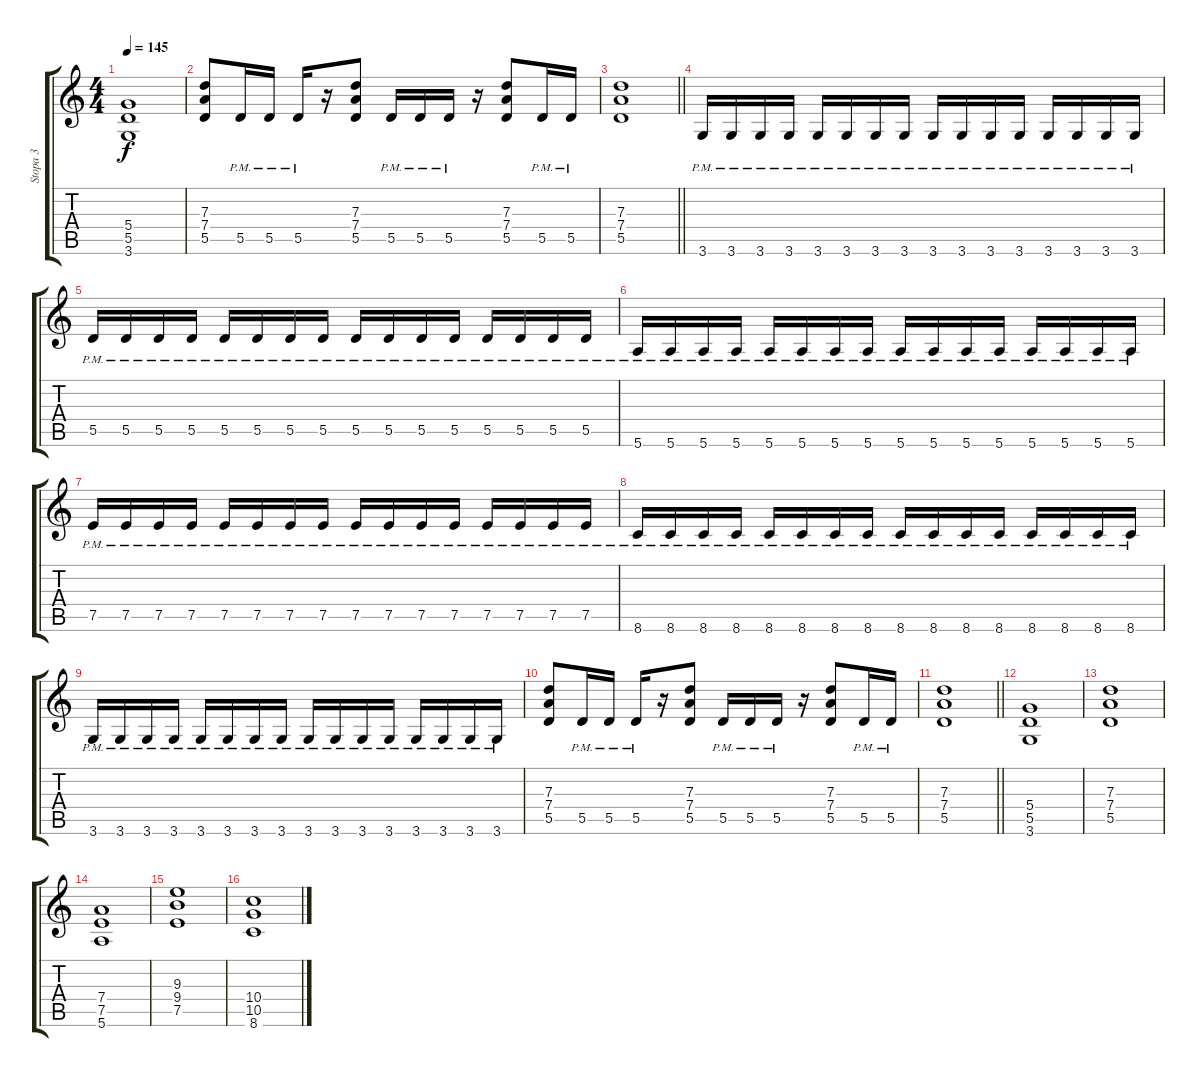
\track ("Stopa 3" "Stopa 3") {instrument distortionguitar}
\staff {score tabs}
\tuning (E4 B3 G3 D3 A2 E2) {hide}
\ts (4 4)
\tempo 145
\clef g2
\ks c
(5.4 5.5 3.6).1{dy f} |
(7.3 7.4 5.5).8 5.5{pm}.16 5.5{pm}.16 5.5{pm}.16 r.16 (7.3 7.4 5.5).8 5.5{pm}.16 5.5{pm}.16 5.5{pm}.16 r.16 (7.3 7.4 5.5).8 5.5{pm}.16 5.5{pm}.16 |
\barLineRight lightlight
(7.3 7.4 5.5).1 |
3.6{pm}.16 3.6{pm}.16 3.6{pm}.16 3.6{pm}.16 3.6{pm}.16 3.6{pm}.16 3.6{pm}.16 3.6{pm}.16 3.6{pm}.16 3.6{pm}.16 3.6{pm}.16 3.6{pm}.16 3.6{pm}.16 3.6{pm}.16 3.6{pm}.16 3.6{pm}.16 |
5.5{pm}.16 5.5{pm}.16 5.5{pm}.16 5.5{pm}.16 5.5{pm}.16 5.5{pm}.16 5.5{pm}.16 5.5{pm}.16 5.5{pm}.16 5.5{pm}.16 5.5{pm}.16 5.5{pm}.16 5.5{pm}.16 5.5{pm}.16 5.5{pm}.16 5.5{pm}.16 |
5.6{pm}.16 5.6{pm}.16 5.6{pm}.16 5.6{pm}.16 5.6{pm}.16 5.6{pm}.16 5.6{pm}.16 5.6{pm}.16 5.6{pm}.16 5.6{pm}.16 5.6{pm}.16 5.6{pm}.16 5.6{pm}.16 5.6{pm}.16 5.6{pm}.16 5.6{pm}.16 |
7.5{pm}.16 7.5{pm}.16 7.5{pm}.16 7.5{pm}.16 7.5{pm}.16 7.5{pm}.16 7.5{pm}.16 7.5{pm}.16 7.5{pm}.16 7.5{pm}.16 7.5{pm}.16 7.5{pm}.16 7.5{pm}.16 7.5{pm}.16 7.5{pm}.16 7.5{pm}.16 |
8.6{pm}.16 8.6{pm}.16 8.6{pm}.16 8.6{pm}.16 8.6{pm}.16 8.6{pm}.16 8.6{pm}.16 8.6{pm}.16 8.6{pm}.16 8.6{pm}.16 8.6{pm}.16 8.6{pm}.16 8.6{pm}.16 8.6{pm}.16 8.6{pm}.16 8.6{pm}.16 |
3.6{pm}.16 3.6{pm}.16 3.6{pm}.16 3.6{pm}.16 3.6{pm}.16 3.6{pm}.16 3.6{pm}.16 3.6{pm}.16 3.6{pm}.16 3.6{pm}.16 3.6{pm}.16 3.6{pm}.16 3.6{pm}.16 3.6{pm}.16 3.6{pm}.16 3.6{pm}.16 |
(7.3 7.4 5.5).8 5.5{pm}.16 5.5{pm}.16 5.5{pm}.16 r.16 (7.3 7.4 5.5).8 5.5{pm}.16 5.5{pm}.16 5.5{pm}.16 r.16 (7.3 7.4 5.5).8 5.5{pm}.16 5.5{pm}.16 |
\barLineRight lightlight
(7.3 7.4 5.5).1 |
(5.4 5.5 3.6).1 |
(7.3 7.4 5.5).1 |
(7.4 7.5 5.6).1 |
(9.3 9.4 7.5).1 |
(10.4 10.5 8.6).1
